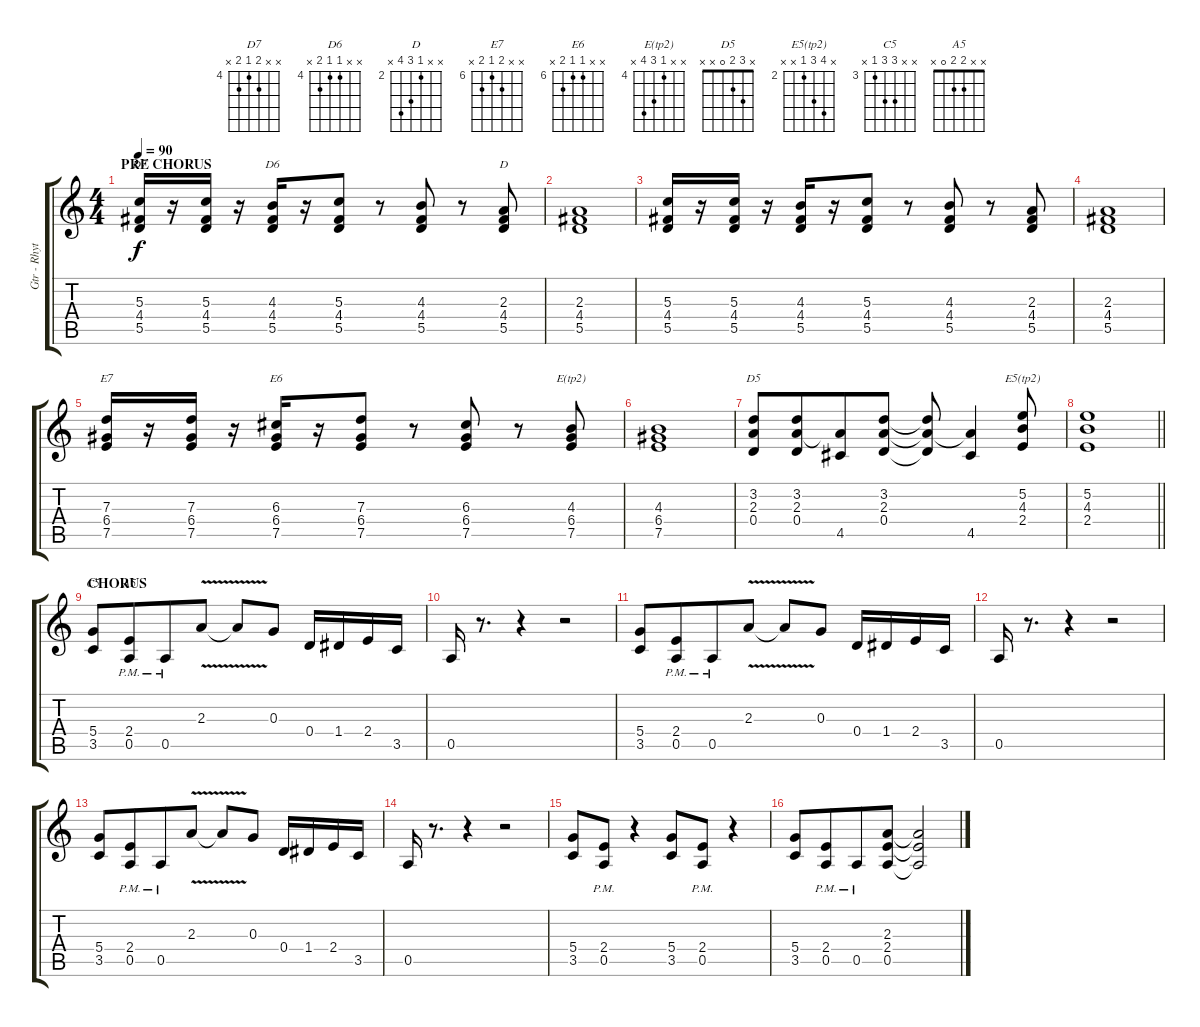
\track ("Gtr - Rhythm" "Gtr - Rhyt") {instrument overdrivenguitar}
\staff {score tabs}
\tuning (E4 B3 G3 D3 A2 E2) {hide}
\chord ("D7" x x 5 4 5 x) {firstfret 4}
\chord ("D6" x x 4 4 5 x) {firstfret 4}
\chord ("D" x x 2 4 5 x) {firstfret 2}
\chord ("E7" x x 7 6 7 x) {firstfret 6}
\chord ("E6" x x 6 6 7 x) {firstfret 6}
\chord ("E(tp2)" x x 4 6 7 x) {firstfret 4}
\chord ("D5" x 3 2 0 x x)
\chord ("E5(tp2)" x 5 4 2 x x) {firstfret 2}
\chord ("C5" x x 5 5 3 x) {firstfret 3}
\chord ("A5" x x 2 2 0 x)
\ts (4 4)
\section ("" "PRE CHORUS")
\tempo 90
\clef g2
\ks c
(5.3 4.4 5.5).16{ch "D7" dy f} r.16 (5.3 4.4 5.5).16 r.16{beam merge} (4.3 4.4 5.5).16{ch "D6"} r.16 (5.3 4.4 5.5).8 r.8 (4.3 4.4 5.5).8 r.8 (2.3 4.4 5.5).8{ch "D"} |
(2.3 4.4 5.5).1 |
(5.3 4.4 5.5).16 r.16 (5.3 4.4 5.5).16 r.16{beam merge} (4.3 4.4 5.5).16 r.16 (5.3 4.4 5.5).8 r.8 (4.3 4.4 5.5).8 r.8 (2.3 4.4 5.5).8 |
(2.3 4.4 5.5).1 |
(7.3 6.4 7.5).16{ch "E7"} r.16 (7.3 6.4 7.5).16 r.16{beam merge} (6.3 6.4 7.5).16{ch "E6"} r.16 (7.3 6.4 7.5).8 r.8{beam merge} (6.3 6.4 7.5).8 r.8 (4.3 6.4 7.5).8{ch "E(tp2)"} |
(4.3 6.4 7.5).1 |
(3.2 2.3 0.4).8{ch "D5"} (3.2 2.3 0.4).8{beam merge} (2.3{t} 4.5).8 (3.2 2.3 0.4).8 (3.2{t} 2.3{t} 0.4{t}).8 (2.3{t} 4.5).4 (5.2 4.3 2.4).8{ch "E5(tp2)"} |
\barLineRight lightlight
(5.2 4.3 2.4).1 |
\section ("" "CHORUS")
(5.4 3.5).8{ch "C5"} (2.4{pm} 0.5{pm}).8{ch "A5" beam merge} 0.5{pm}.8 2.3{v}.8 2.3{t}.8 0.3.8 0.4.16 1.4.16 2.4.16 3.5.16 |
0.5.16 r.8{d} r.4 r.2 |
(5.4 3.5).8 (2.4{pm} 0.5{pm}).8{beam merge} 0.5{pm}.8 2.3{v}.8 2.3{t}.8 0.3.8 0.4.16 1.4.16 2.4.16 3.5.16 |
0.5.16 r.8{d} r.4 r.2 |
(5.4 3.5).8 (2.4{pm} 0.5{pm}).8{beam merge} 0.5{pm}.8 2.3{v}.8 2.3{t}.8 0.3.8 0.4.16 1.4.16 2.4.16 3.5.16 |
0.5.16 r.8{d} r.4 r.2 |
(5.4 3.5).8 (2.4{pm} 0.5{pm}).8 r.4 (5.4 3.5).8 (2.4{pm} 0.5{pm}).8 r.4 |
(5.4 3.5).8 (2.4{pm} 0.5{pm}).8{beam merge} 0.5{pm}.8 (2.3 2.4 0.5).8 (2.3{t} 2.4{t} 0.5{t}).2
